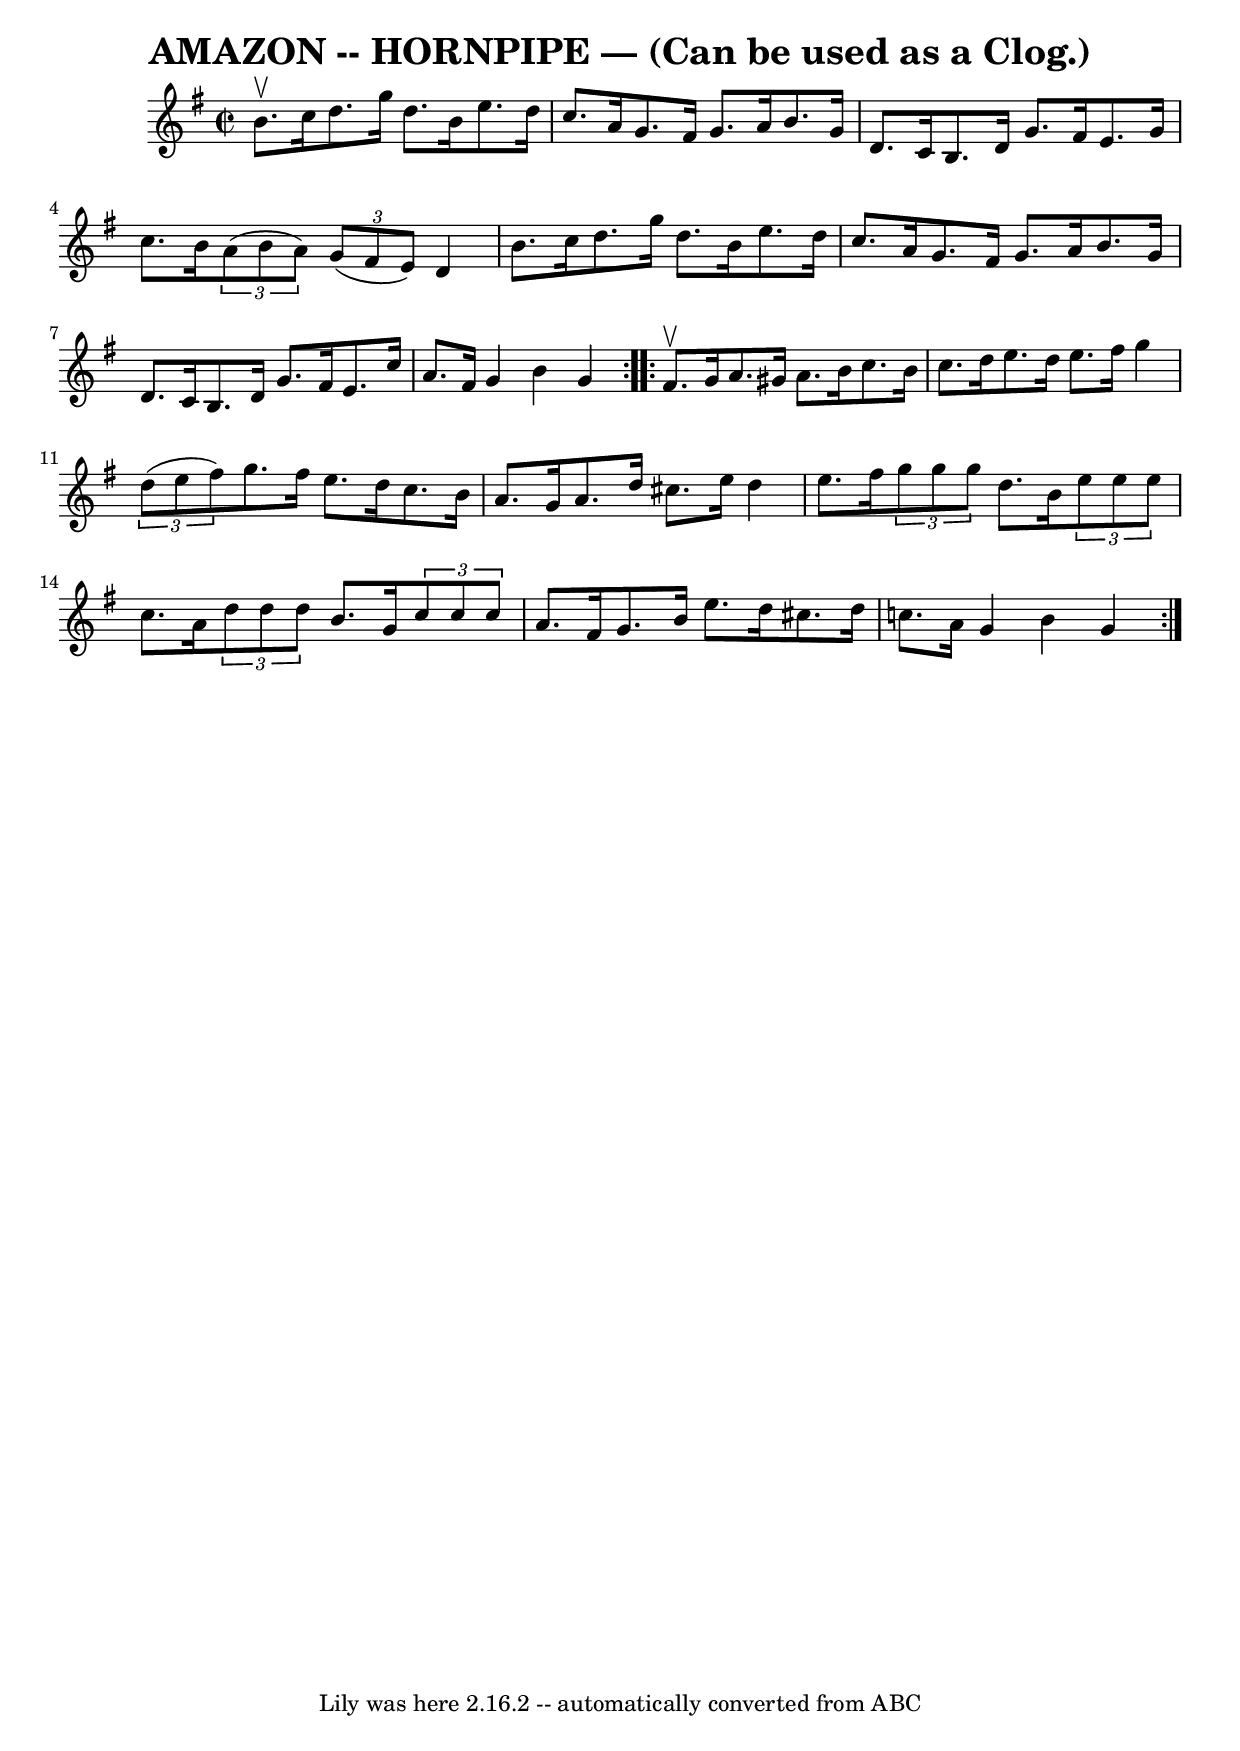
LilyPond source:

\version "2.16.2"
\include "Mammoth.ily"
\header {
  %% book = "Ryan's Mammoth Collection of Fiddle Tunes"
  crossRefNumber = "1"
  footnotes = ""
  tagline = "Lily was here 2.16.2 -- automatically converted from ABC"
  title = "AMAZON -- HORNPIPE — (Can be used as a Clog.)"

}
voicedefault =  {



  \repeat volta 2 {

    \override Staff.TimeSignature #'style = #'C
    \time 2/2 
    \key g \major
    b'8.^\upbow c''16        |
    d''8.    
    g''16 d''8. b'16 e''8. d''16 c''8. a'16    |
    g'8.    
    fis'16 g'8. a'16 b'8. g'16 d'8. c'16    |
    b8.    
    d'16 g'8. fis'16 e'8. g'16 c''8. b'16    |
    
    \times 2/3 { a'8 (b'8 a'8) 
	       }   \times 2/3 { g'8 (fis'8 e'8  
				-) 
			      } d'4 b'8. c''16    |
    |
    d''8. g''16 d''8.  
    b'16 e''8. d''16 c''8. a'16    |
    g'8. fis'16 g'8.  
    a'16 b'8. g'16 d'8. c'16    |
    b8. d'16 g'8.    
    fis'16 e'8. c''16 a'8. fis'16    |
    g'4 b'4 g'4    
  }  
  
  \repeat volta 2 {
    fis'8.^\upbow g'16        |
    a'8. gis'16   
    a'8. b'16 c''8. b'16 c''8. d''16    |
    e''8. d''16   
    e''8. fis''16 g''4    \times 2/3 { d''8 (e''8 fis''8) 
				     }   
    |
    g''8. fis''16 e''8. d''16 c''8. b'16 a'8. g'16  
    |
    a'8. d''16 cis''8. e''16 d''4 e''8. fis''16    
    |
    |
    \times 2/3 { g''8 g''8 g''8  
	       } d''8. b'16  
    \times 2/3 { e''8 e''8 e''8  
	       } c''8. a'16    |
    
    \times 2/3 { d''8 d''8 d''8  
	       } b'8. g'16    \times 2/3 { c''8    
					   c''8 c''8  
					 } a'8. fis'16    |
    g'8. b'16 e''8. d''16   
    cis''8. d''16 c''!8. a'16    |
    g'4 b'4 g'4    
  }   

}

\score{
  <<

    \context Staff="default"
    {
      \voicedefault 
      
    }

  >>
  \layout {
    
  }
  \midi {
  }

}
